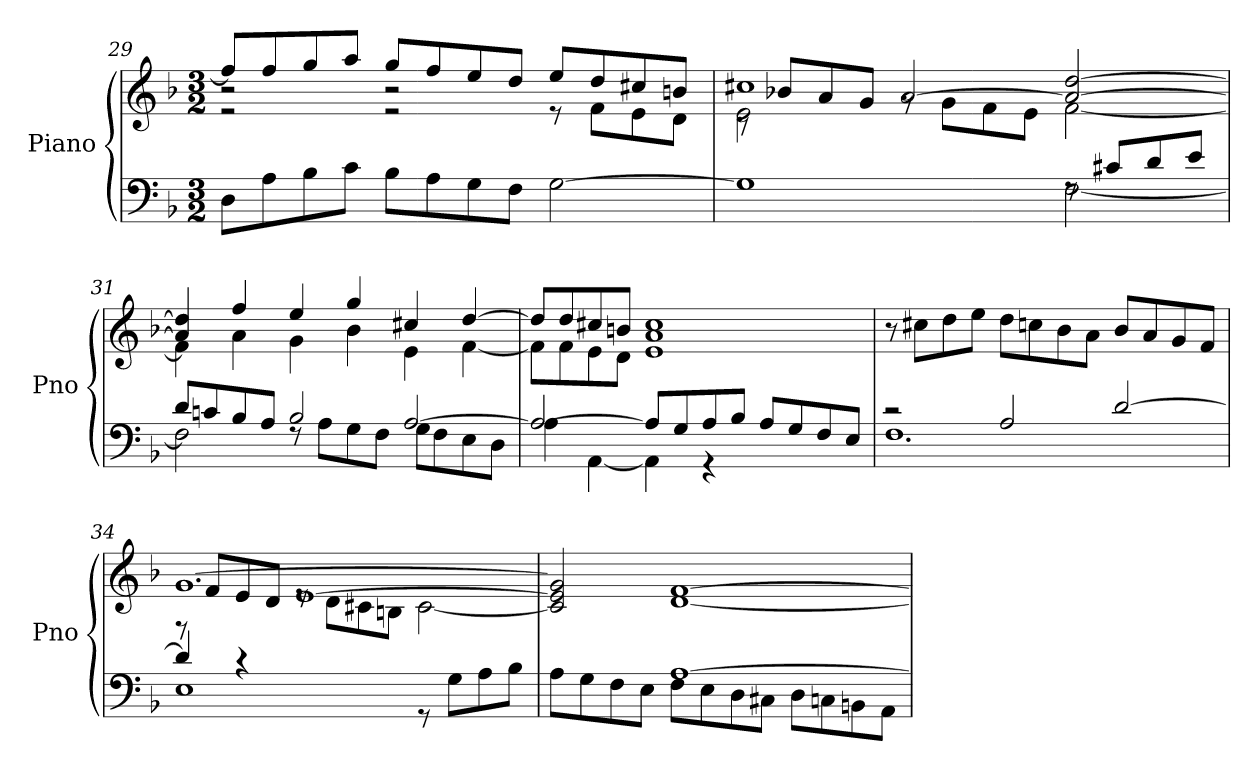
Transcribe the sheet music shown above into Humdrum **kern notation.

**kern	**kern
*part1	*part1
*staff2	*staff1
*I"Piano	*
*I'Pno	*
!!LO:LB:g=z
*clefF4	*clefG2
*k[b-]	*k[b-]
*M3/2	*M3/2
=29	=29
*	*^
*	*	*^
8D\L	8ff/L]	2r	2re
8A\	8ff/	.	.
8B-\	8gg/	.	.
8c\J	8aa/J	.	.
8B-\L	8gg/L	2r	2re
8A\	8ff/	.	.
8G\	8ee/	.	.
8F\J	8dd/J	.	.
[2G\	8ee/L	8r	2ryy
.	8dd/	8f\L	.
.	8cc#X/	8e\	.
.	8bn/J	8d\J	.
!!LO:LB:g=z	!!	!!
=30	=30	=30	=30
*^	*	*	*
1G]	1ryy	1cc#X	2e\	8rc
.	.	.	.	8b-X/L
.	.	.	.	8a/
.	.	.	.	8g/J
.	.	.	8rg	[2a/
.	.	.	8g\L	.
.	.	.	8f\	.
.	.	.	8e\J	.
8rF	[2F\	2a/_ [2dd/	[2f\	2ryy
8c#X/L	.	.	.	.
8d/	.	.	.	.
8e/J	.	.	.	.
*	*	*	*v	*v
=31	=31	=31	=31
8d/L	2F\]	4a/] 4dd/]	4f\]
8cn/	.	.	.
8B-/	.	4ff/	4a\
8A/J	.	.	.
2B-/	8rF	4ee/	4g\
.	8A\L	.	.
.	8G\	4gg/	4b-\
.	8F\J	.	.
[2A/	8G\L	4cc#X/	4e\
.	8F\	.	.
.	8E\	[4dd/	[4f\
.	8D\J	.	.
=32	=32	=32	=32
2A/_	4A\	8dd/L]	8f\L]
.	.	8dd/	8f\
.	[4AA\	8cc#X/	8e\
.	.	8bn/J	8d\J
8A/L]	4AA\]	1e 1a 1cc#	1ryy
8G/	.	.	.
8A/	4r	.	.
8B-/J	.	.	.
8A/L	2ryy	.	.
8G/	.	.	.
8F/	.	.	.
8E/J	.	.	.
*	*	*v	*v
!!LO:PB:g=z
=33	=33	=33
2r	1.F	8r
.	.	8cc#X\L
.	.	8dd\
.	.	8ee\J
2A/	.	8dd\L
.	.	8ccn\
.	.	8b-\
.	.	8a\J
[2d/	.	8b-/L
.	.	8a/
.	.	8g/
.	.	8f/J
=34	=34	=34
*	*	*^
*	*	*	*^
4d/]	1E	[1.g	2ryy	8rF
.	.	.	.	8f/L
4r	.	.	.	8e/
.	.	.	.	8d/J
4ryy	.	.	8re	[1e
.	.	.	8d\L	.
4ryy	.	.	8c#X\	.
.	.	.	8Bn\J	.
8rGG	2ryy	.	[2c#\	.
8G\L	.	.	.	.
8A\	.	.	.	.
8B-\J	.	.	.	.
*	*	*v	*v	*v
=35	=35	=35
8A\L	2ryy	2c#/] 2e/] 2g/]
8G\	.	.
8F\	.	.
8E\J	.	.
[1A	8F\L	[1d [1f
.	8E\	.
.	8D\	.
.	8C#X\J	.
.	8D\L	.
.	8Cn\	.
.	8BBn\	.
.	8AA\J	.
*v	*v	*
=	=
*-	*-
